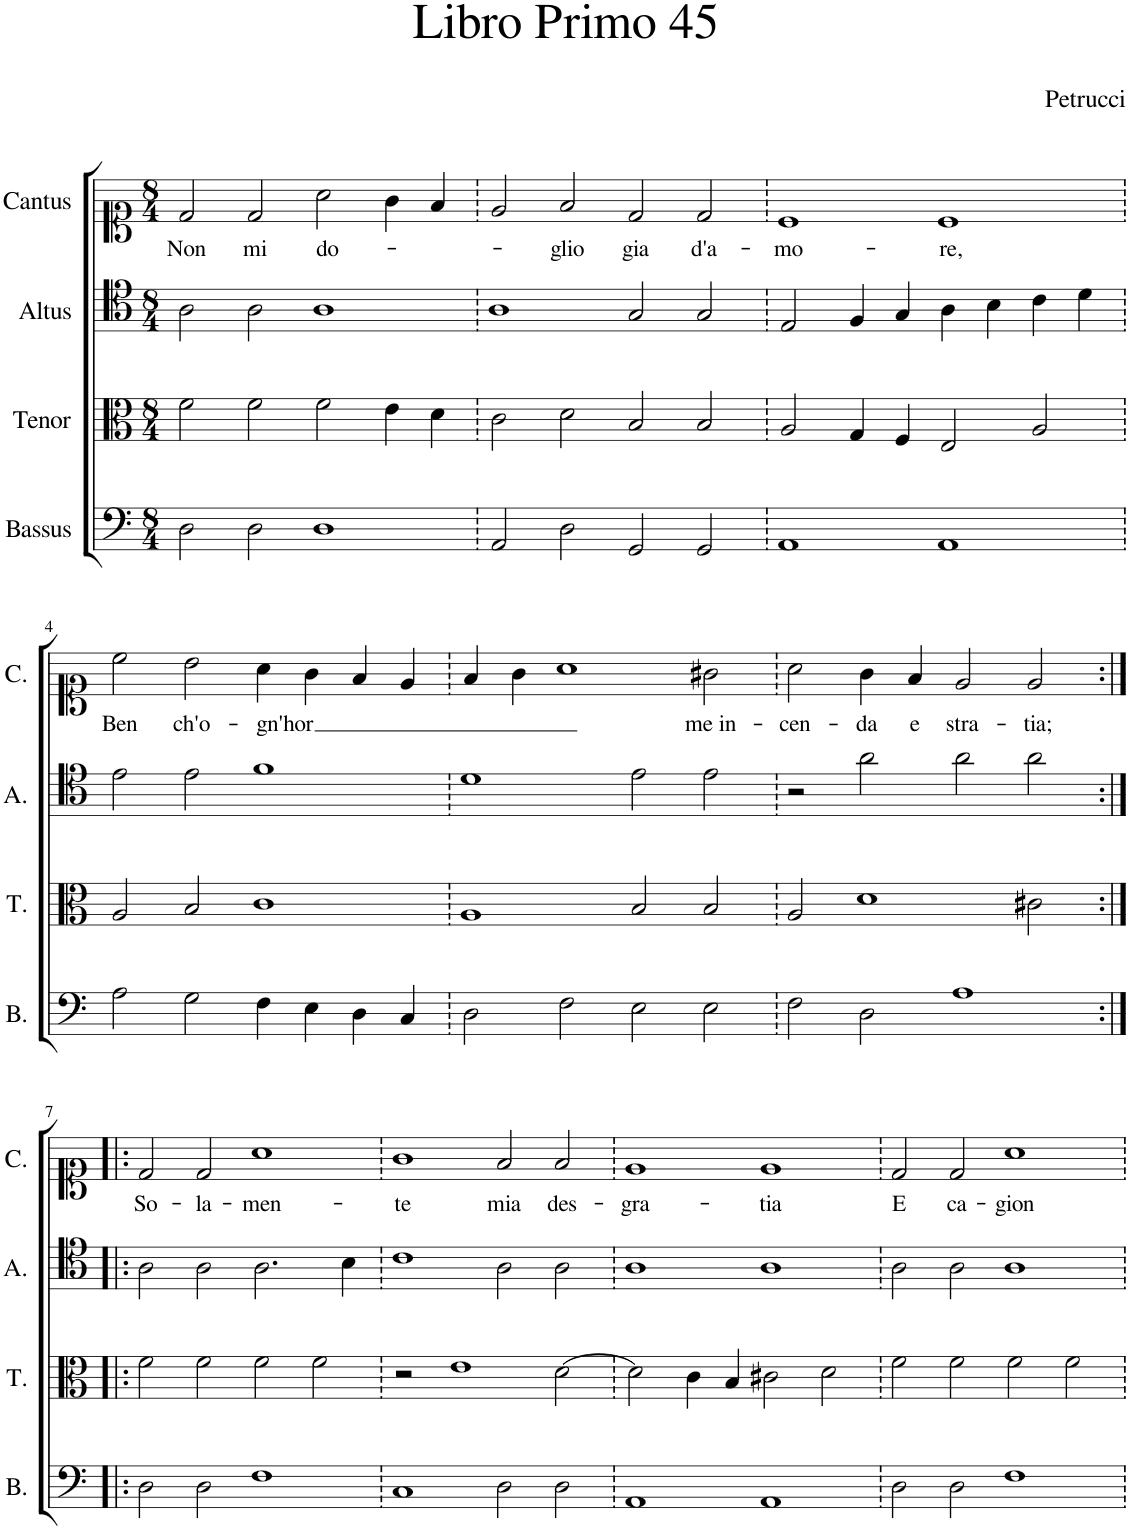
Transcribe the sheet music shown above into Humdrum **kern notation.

**kern	**kern	**kern	**kern	**text
*part4	*part3	*part2	*part1	*part1
*staff4	*staff3	*staff2	*staff1	*staff1
*I"Bassus	*I"Tenor	*I"Altus	*I"Cantus	*
*I'B.	*I'T.	*I'A.	*I'C.	*
*clefF4	*clefC3	*clefC4	*clefC1	*
*k[]	*k[]	*k[]	*k[]	*
*M8/4	*M8/4	*M8/4	*M8/4	*
=1	=1	=1	=1	=1
!	!	!	!	!LO:LY:b
2D\	2f\	2A\	2d/	Non
!	!	!	!	!LO:LY:b
2D\	2f\	2A\	2d/	mi
!	!	!	!	!LO:LY:b
1D	2f\	1A	2a\	do-
.	4e\	.	4g\	.
.	4d\	.	4f/	.
=2	=2	=2	=2	=2
2AA/	2c\	1A	2e/	.
!	!	!	!	!LO:LY:b
2D\	2d\	.	2f/	-glio
!	!	!	!	!LO:LY:b
2GG/	2B/	2G/	2d/	gia
!	!	!	!	!LO:LY:b
2GG/	2B/	2G/	2d/	d'a-
=3	=3	=3	=3	=3
!	!	!	!	!LO:LY:b
1AA	2A/	2E/	1c	-mo-
.	4G/	4F/	.	.
.	4F/	4G/	.	.
!	!	!	!	!LO:LY:b
1AA	2E/	4A\	1c	-re,
.	.	4B\	.	.
.	2A/	4c\	.	.
.	.	4d\	.	.
!!LO:LB:g=z
=4	=4	=4	=4	=4
!	!	!	!	!LO:LY:b
2A\	2A/	2e\	2cc\	Ben
!	!	!	!	!LO:LY:b
2G\	2B/	2e\	2b\	ch'o-
!	!	!	!	!LO:LY:b
4F\	1c	1f	4a\	-gn'hor
4E\	.	.	4g\	.
4D\	.	.	4f/	.
4C/	.	.	4e/	.
=5	=5	=5	=5	=5
2D\	1A	1d	4f/	.
.	.	.	4g\	.
2F\	.	.	1a	.
2E\	2B/	2e\	.	.
!	!	!	!	!LO:LY:b
2E\	2B/	2e\	2g#X\	me in-
=6	=6	=6	=6	=6
!	!	!	!	!LO:LY:b
2F\	2A/	2r	2a\	-cen-
!	!	!	!	!LO:LY:b
2D\	1d	2a\	4g\	-da
!	!	!	!	!LO:LY:b
.	.	.	4f/	e
!	!	!	!	!LO:LY:b
1A	.	2a\	2e/	stra-
!	!	!	!	!LO:LY:b
.	2c#X\	2a\	2e/	-tia;
!!LO:LB:g=z
=7:|!|:	=7:|!|:	=7:|!|:	=7:|!|:	=7:|!|:
!	!	!	!	!LO:LY:b
2D\	2f\	2A\	2d/	So-
!	!	!	!	!LO:LY:b
2D\	2f\	2A\	2d/	-la-
!	!	!	!	!LO:LY:b
1F	2f\	2.A\	1a	-men-
.	2f\	.	.	.
.	.	4B\	.	.
=8	=8	=8	=8	=8
!	!	!	!	!LO:LY:b
1C	2r	1c	1g	-te
.	1e	.	.	.
!	!	!	!	!LO:LY:b
2D\	.	2A\	2f/	mia
!	!	!	!	!LO:LY:b
2D\	[2d\	2A\	2f/	des-
=9	=9	=9	=9	=9
!	!	!	!	!LO:LY:b
1AA	2d\]	1A	1e	-gra-
.	4c\	.	.	.
.	4B/	.	.	.
!	!	!	!	!LO:LY:b
1AA	2c#X\	1A	1e	-tia
.	2d\	.	.	.
=10	=10	=10	=10	=10
!	!	!	!	!LO:LY:b
2D\	2f\	2A\	2d/	E
!	!	!	!	!LO:LY:b
2D\	2f\	2A\	2d/	ca-
!	!	!	!	!LO:LY:b
1F	2f\	1A	1a	-gion
.	2f\	.	.	.
=	=	=	=	=
*-	*-	*-	*-	*-
